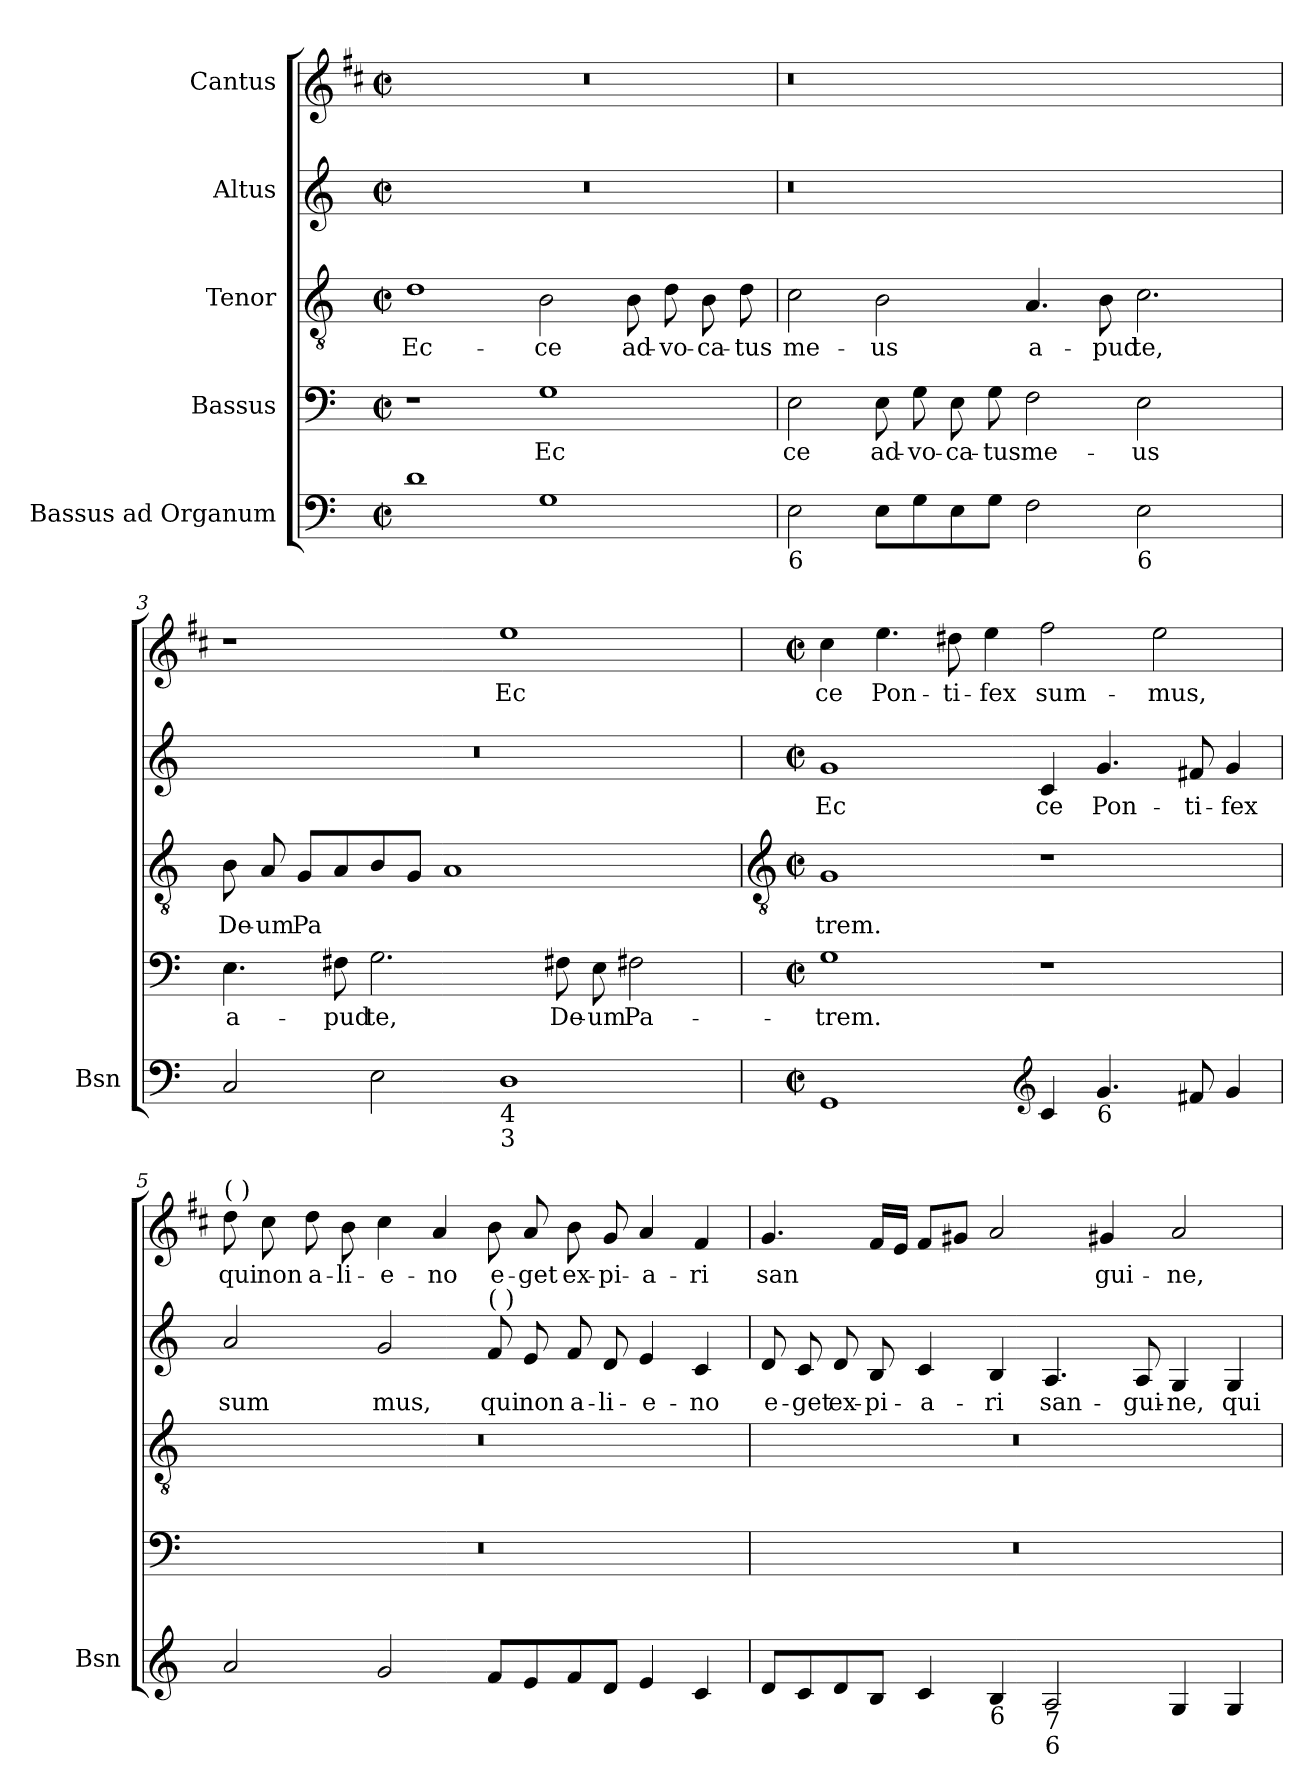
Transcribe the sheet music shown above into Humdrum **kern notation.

**kern	**kern	**text	**kern	**text	**kern	**text	**kern	**text
*part5	*part4	*part4	*part3	*part3	*part2	*part2	*part1	*part1
*staff5	*staff4	*staff4	*staff3	*staff3	*staff2	*staff2	*staff1	*staff1
*I"Bassus ad Organum	*I"Bassus	*	*I"Tenor	*	*I"Altus	*	*I"Cantus	*
*I'Bsn	*	*	*	*	*	*	*	*
*clefF4	*clefF4	*	*clefGv2	*	*clefG2	*	*clefG2	*
*	*	*	*	*	*	*	*ITrd1c2	*
*k[]	*k[]	*	*k[]	*	*k[]	*	*k[]	*
*C:	*C:	*	*C:	*	*C:	*	*C:	*
*M4/2	*M4/2	*	*M4/2	*	*M4/2	*	*M4/2	*
*met(c|)	*met(c|)	*	*met(c|)	*	*met(c|)	*	*met(c|)	*
=1	=1	=1	=1	=1	=1	=1	=1	=1
!	!	!	!	!LO:LY:b	!	!	!	!
1d	1r	.	1d	Ec-	0r	.	0r	.
!	!	!LO:LY:b	!	!LO:LY:b	!	!	!	!
1G	1G	Ec	2B	-ce	.	.	.	.
!	!	!	!	!LO:LY:b	!	!	!	!
.	.	.	8B	ad-	.	.	.	.
!	!	!	!	!LO:LY:b	!	!	!	!
.	.	.	8d	-vo-	.	.	.	.
!	!	!	!	!LO:LY:b	!	!	!	!
.	.	.	8B	-ca-	.	.	.	.
!	!	!	!	!LO:LY:b	!	!	!	!
.	.	.	8d	-tus	.	.	.	.
=2	=2	=2	=2	=2	=2	=2	=2	=2
!LO:TX:b:t=6	!	!	!	!	!	!	!	!
!	!	!LO:LY:b	!	!LO:LY:b	!	!	!	!
2E	2E	ce	2c	me-	0r	.	0r	.
!	!	!LO:LY:b	!	!LO:LY:b	!	!	!	!
8EL	8E	ad-	2B	-us	.	.	.	.
!	!	!LO:LY:b	!	!	!	!	!	!
8G	8G	-vo-	.	.	.	.	.	.
!	!	!LO:LY:b	!	!	!	!	!	!
8E	8E	-ca-	.	.	.	.	.	.
!	!	!LO:LY:b	!	!	!	!	!	!
8GJ	8G	-tus	.	.	.	.	.	.
!	!	!LO:LY:b	!	!LO:LY:b	!	!	!	!
2F	2F	me-	4.A	a-	.	.	.	.
!	!	!	!	!LO:LY:b	!	!	!	!
.	.	.	8B	-pud	.	.	.	.
!LO:TX:b:t=6	!	!	!	!	!	!	!	!
!	!	!LO:LY:b	!	!LO:LY:b	!	!	!	!
2E	2E	-us	2.c	te,	.	.	.	.
4ryy	4ryy	.	.	.	4ryy	.	4ryy	.
=3	=3	=3	=3	=3	=3	=3	=3	=3
!	!	!LO:LY:b	!	!LO:LY:b	!	!	!	!
2C	4.E	a-	8B	De-	0r	.	1r	.
!	!	!	!	!LO:LY:b	!	!	!	!
.	.	.	8A	-um	.	.	.	.
!	!	!	!	!LO:LY:b	!	!	!	!
.	.	.	8GL	Pa	.	.	.	.
!	!	!LO:LY:b	!	!	!	!	!	!
.	8F#X	-pud	8A	.	.	.	.	.
!	!	!LO:LY:b	!	!	!	!	!	!
2E	2.G	te,	8B	.	.	.	.	.
.	.	.	8GJ	.	.	.	.	.
.	.	.	1A	.	.	.	.	.
!LO:TX:b:t=4	!	!	!	!	!	!	!	!
!LO:TX:b:t=3	!	!	!	!	!	!	!	!
!	!	!	!	!	!	!	!	!LO:LY:b
1D	.	.	.	.	.	.	1dd	Ec
!	!	!LO:LY:b	!	!	!	!	!	!
.	8F#X	De-	.	.	.	.	.	.
!	!	!LO:LY:b	!	!	!	!	!	!
.	8E	-um	.	.	.	.	.	.
!	!	!LO:LY:b	!	!	!	!	!	!
.	2F#X	Pa-	.	.	.	.	.	.
.	.	.	4ryy	.	.	.	.	.
!!LO:LB:g=z
=4	=4	=4	=4	=4	=4	=4	=4	=4
*	*	*	*clefGv2	*	*	*	*	*
*M4/2	*M4/2	*	*M4/2	*	*M4/2	*	*M4/2	*
*met(c|)	*met(c|)	*	*met(c|)	*	*met(c|)	*	*met(c|)	*
!	!	!LO:LY:b	!	!LO:LY:b	!	!LO:LY:b	!	!LO:LY:b
1GG	1G	-trem.	1G	trem.	1g	Ec	4b	ce
!	!	!	!	!	!	!	!	!LO:LY:b
.	.	.	.	.	.	.	4.dd	Pon-
!	!	!	!	!	!	!	!	!LO:LY:b
.	.	.	.	.	.	.	8cc#X	-ti-
!	!	!	!	!	!	!	!	!LO:LY:b
.	.	.	.	.	.	.	4dd	-fex
*clefG2	*	*	*	*	*	*	*	*
!	!	!	!	!	!	!LO:LY:b	!	!LO:LY:b
4c	1r	.	1r	.	4c	ce	2ee	sum-
!LO:TX:b:t=6	!	!	!	!	!	!	!	!
!	!	!	!	!	!	!LO:LY:b	!	!
4.g	.	.	.	.	4.g	Pon-	.	.
!	!	!	!	!	!	!	!	!LO:LY:b
.	.	.	.	.	.	.	2dd	-mus,
!	!	!	!	!	!	!LO:LY:b	!	!
8f#X	.	.	.	.	8f#X	-ti-	.	.
!	!	!	!	!	!	!LO:LY:b	!	!
4g	.	.	.	.	4g	-fex	.	.
=5	=5	=5	=5	=5	=5	=5	=5	=5
!	!	!	!	!	!	!	!LO:TX:a:t=(  )	!
!	!	!	!	!	!	!LO:LY:b	!	!LO:LY:b
2a	0r	.	0r	.	2a	sum	8cc	qui
!	!	!	!	!	!	!	!	!LO:LY:b
.	.	.	.	.	.	.	8b	non
!	!	!	!	!	!	!	!	!LO:LY:b
.	.	.	.	.	.	.	8cc	a-
!	!	!	!	!	!	!	!	!LO:LY:b
.	.	.	.	.	.	.	8a	-li-
!	!	!	!	!	!	!LO:LY:b	!	!LO:LY:b
2g	.	.	.	.	2g	mus,	4b	-e-
!	!	!	!	!	!	!	!	!LO:LY:b
.	.	.	.	.	.	.	4g	-no
!	!	!	!	!	!LO:TX:a:t=(  )	!	!	!
!	!	!	!	!	!	!LO:LY:b	!	!LO:LY:b
8fL	.	.	.	.	8f	qui	8a	e-
!	!	!	!	!	!	!LO:LY:b	!	!LO:LY:b
8e	.	.	.	.	8e	non	8g	-get
!	!	!	!	!	!	!LO:LY:b	!	!LO:LY:b
8f	.	.	.	.	8f	a-	8a	ex-
!	!	!	!	!	!	!LO:LY:b	!	!LO:LY:b
8dJ	.	.	.	.	8d	-li-	8f	-pi-
!	!	!	!	!	!	!LO:LY:b	!	!LO:LY:b
4e	.	.	.	.	4e	-e-	4g	-a-
!	!	!	!	!	!	!LO:LY:b	!	!LO:LY:b
4c	.	.	.	.	4c	-no	4e	-ri
=6	=6	=6	=6	=6	=6	=6	=6	=6
!	!	!	!	!	!	!LO:LY:b	!	!LO:LY:b
8dL	0r	.	0r	.	8d	e-	4.f	san
!	!	!	!	!	!	!LO:LY:b	!	!
8c	.	.	.	.	8c	-get	.	.
!	!	!	!	!	!	!LO:LY:b	!	!
8d	.	.	.	.	8d	ex-	.	.
!	!	!	!	!	!	!LO:LY:b	!	!
8BJ	.	.	.	.	8B	-pi-	16eLL	.
.	.	.	.	.	.	.	16dJJ	.
!	!	!	!	!	!	!LO:LY:b	!	!
4c	.	.	.	.	4c	-a-	8eL	.
.	.	.	.	.	.	.	8f#XJ	.
!LO:TX:b:t=6	!	!	!	!	!	!	!	!
!	!	!	!	!	!	!LO:LY:b	!	!
4B	.	.	.	.	4B	-ri	2g	.
!LO:TX:b:t=7	!	!	!	!	!	!	!	!
!LO:TX:b:t=6	!	!	!	!	!	!	!	!
!	!	!	!	!	!	!LO:LY:b	!	!
2A	.	.	.	.	4.A	san-	.	.
!	!	!	!	!	!	!	!	!LO:LY:b
.	.	.	.	.	.	.	4f#X	gui-
!	!	!	!	!	!	!LO:LY:b	!	!
.	.	.	.	.	8A	-gui-	.	.
!	!	!	!	!	!	!LO:LY:b	!	!LO:LY:b
4G	.	.	.	.	4G	-ne,	2g	-ne,
!	!	!	!	!	!	!LO:LY:b	!	!
4G	.	.	.	.	4G	qui	.	.
=	=	=	=	=	=	=	=	=
*-	*-	*-	*-	*-	*-	*-	*-	*-
